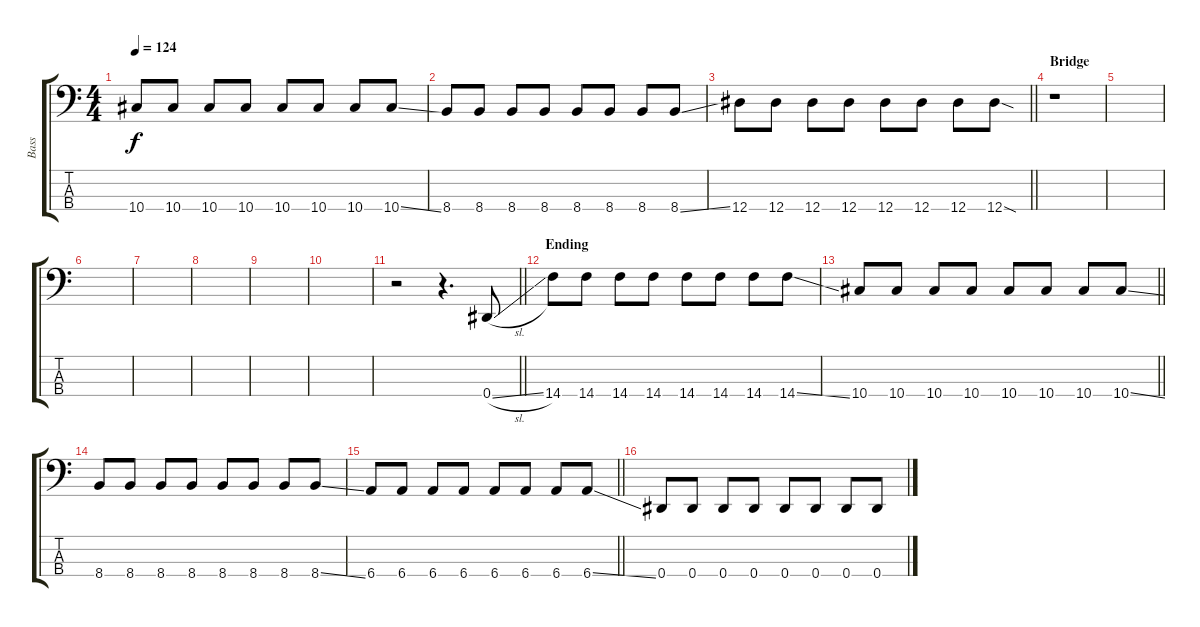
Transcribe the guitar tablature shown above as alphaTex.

\track ("Bass" "Bass") {instrument electricbasspick}
\staff {score tabs}
\tuning (Gb2 Db2 Ab1 Eb1) {hide}
\ts (4 4)
\tempo 124
\clef f4
\ks c
10.4.8{dy f} 10.4.8 10.4.8 10.4.8 10.4.8 10.4.8 10.4.8 10.4{ss}.8 |
8.4.8 8.4.8 8.4.8 8.4.8 8.4.8 8.4.8 8.4.8 8.4{ss}.8 |
\barLineRight lightlight
12.4.8 12.4.8 12.4.8 12.4.8 12.4.8 12.4.8 12.4.8 12.4{sod}.8 |
\section ("" "Bridge")
r.1 |
|
|
|
|
|
|
\barLineRight lightlight
r.2 r.4{d} 0.4{sl}.8 |
\section ("" "Ending")
14.4.8 14.4.8 14.4.8 14.4.8 14.4.8 14.4.8 14.4.8 14.4{ss}.8 |
\barLineRight lightlight
10.4.8 10.4.8 10.4.8 10.4.8 10.4.8 10.4.8 10.4.8 10.4{ss}.8 |
8.4.8 8.4.8 8.4.8 8.4.8 8.4.8 8.4.8 8.4.8 8.4{ss}.8 |
\barLineRight lightlight
6.4.8 6.4.8 6.4.8 6.4.8 6.4.8 6.4.8 6.4.8 6.4{ss}.8 |
0.4.8 0.4.8 0.4.8 0.4.8 0.4.8 0.4.8 0.4.8 0.4{ss}.8
